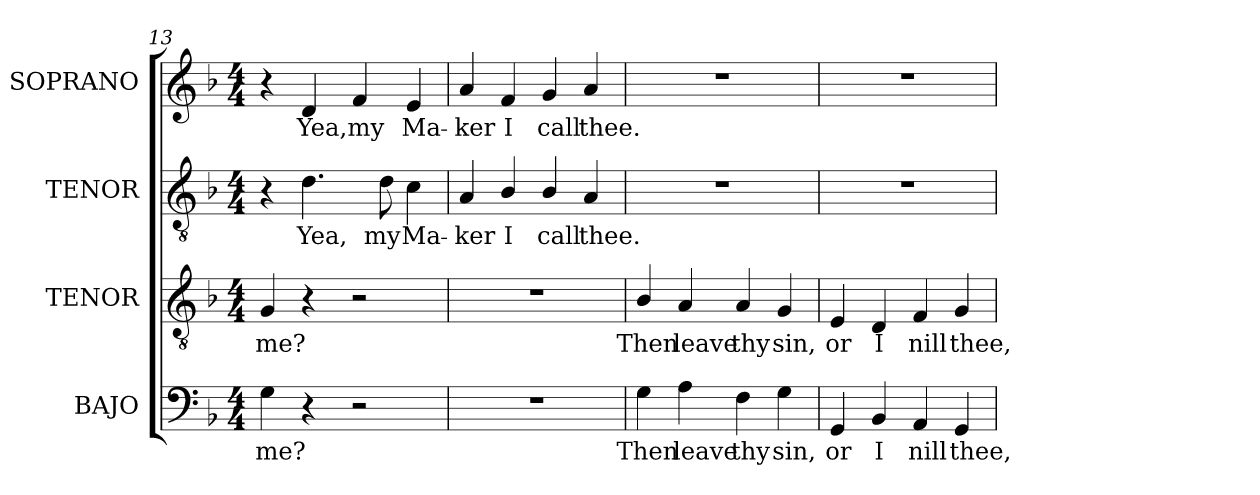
**kern	**text	**kern	**text	**kern	**text	**kern	**text
*part4	*part4	*part3	*part3	*part2	*part2	*part1	*part1
*staff4	*staff4	*staff3	*staff3	*staff2	*staff2	*staff1	*staff1
*I"BAJO	*	*I"TENOR	*	*I"TENOR	*	*I"SOPRANO	*
*I'B.	*	*I'T.	*	*I'T.	*	*I'S.	*
*clefF4	*	*clefGv2	*	*clefGv2	*	*clefG2	*
*	*	*ITrd7c12	*	*ITrd7c12	*	*	*
*k[b-]	*	*k[b-]	*	*k[b-]	*	*k[b-]	*
*F:	*	*F:	*	*F:	*	*F:	*
*M4/4	*	*M4/4	*	*M4/4	*	*M4/4	*
=13	=13	=13	=13	=13	=13	=13	=13
!	!LO:LY:b:color=#000000	!	!	!	!	!	!
!	!	!	!LO:LY:b:color=#000000	!	!	!	!
4Gi\	me?	4GGi/	me?	4r	.	4r	.
!	!	!	!	!	!LO:LY:b:color=#000000	!	!
!	!	!	!	!	!	!	!LO:LY:b:color=#000000
4r	.	4r	.	4.Di\	Yea,	4di/	Yea,
!	!	!	!	!	!	!	!LO:LY:b:color=#000000
2r	.	2r	.	.	.	4fi/	my
!	!	!	!	!	!LO:LY:b:color=#000000	!	!
.	.	.	.	8Di\	my	.	.
!	!	!	!	!	!LO:LY:b:color=#000000	!	!
!	!	!	!	!	!	!	!LO:LY:b:color=#000000
.	.	.	.	4Ci\	Ma-	4ei/	Ma-
=14	=14	=14	=14	=14	=14	=14	=14
!	!	!	!	!	!LO:LY:b:color=#000000	!	!
!	!	!	!	!	!	!	!LO:LY:b:color=#000000
1r	.	1r	.	4AAi/	-ker	4ai/	-ker
!	!	!	!	!	!LO:LY:b:color=#000000	!	!
!	!	!	!	!	!	!	!LO:LY:b:color=#000000
.	.	.	.	4BB-i/	I	4fi/	I
!	!	!	!	!	!LO:LY:b:color=#000000	!	!
!	!	!	!	!	!	!	!LO:LY:b:color=#000000
.	.	.	.	4BB-i/	call	4gi/	call
!	!	!	!	!	!LO:LY:b:color=#000000	!	!
!	!	!	!	!	!	!	!LO:LY:b:color=#000000
.	.	.	.	4AAi/	thee.	4ai/	thee.
=15	=15	=15	=15	=15	=15	=15	=15
!	!LO:LY:b:color=#000000	!	!	!	!	!	!
!	!	!	!LO:LY:b:color=#000000	!	!	!	!
4Gi\	Then	4BB-i/	Then	1r	.	1r	.
!	!LO:LY:b:color=#000000	!	!	!	!	!	!
!	!	!	!LO:LY:b:color=#000000	!	!	!	!
4Ai\	leave	4AAi/	leave	.	.	.	.
!	!LO:LY:b:color=#000000	!	!	!	!	!	!
!	!	!	!LO:LY:b:color=#000000	!	!	!	!
4Fi\	thy	4AAi/	thy	.	.	.	.
!	!LO:LY:b:color=#000000	!	!	!	!	!	!
!	!	!	!LO:LY:b:color=#000000	!	!	!	!
4Gi\	sin,	4GGi/	sin,	.	.	.	.
=16	=16	=16	=16	=16	=16	=16	=16
!	!LO:LY:b:color=#000000	!	!	!	!	!	!
!	!	!	!LO:LY:b:color=#000000	!	!	!	!
4GGi/	or	4EEi/	or	1r	.	1r	.
!	!LO:LY:b:color=#000000	!	!	!	!	!	!
!	!	!	!LO:LY:b:color=#000000	!	!	!	!
4BB-i/	I	4DDi/	I	.	.	.	.
!	!LO:LY:b:color=#000000	!	!	!	!	!	!
!	!	!	!LO:LY:b:color=#000000	!	!	!	!
4AAi/	nill	4FFi/	nill	.	.	.	.
!	!LO:LY:b:color=#000000	!	!	!	!	!	!
!	!	!	!LO:LY:b:color=#000000	!	!	!	!
4GGi/	thee,	4GGi/	thee,	.	.	.	.
=	=	=	=	=	=	=	=
*-	*-	*-	*-	*-	*-	*-	*-
